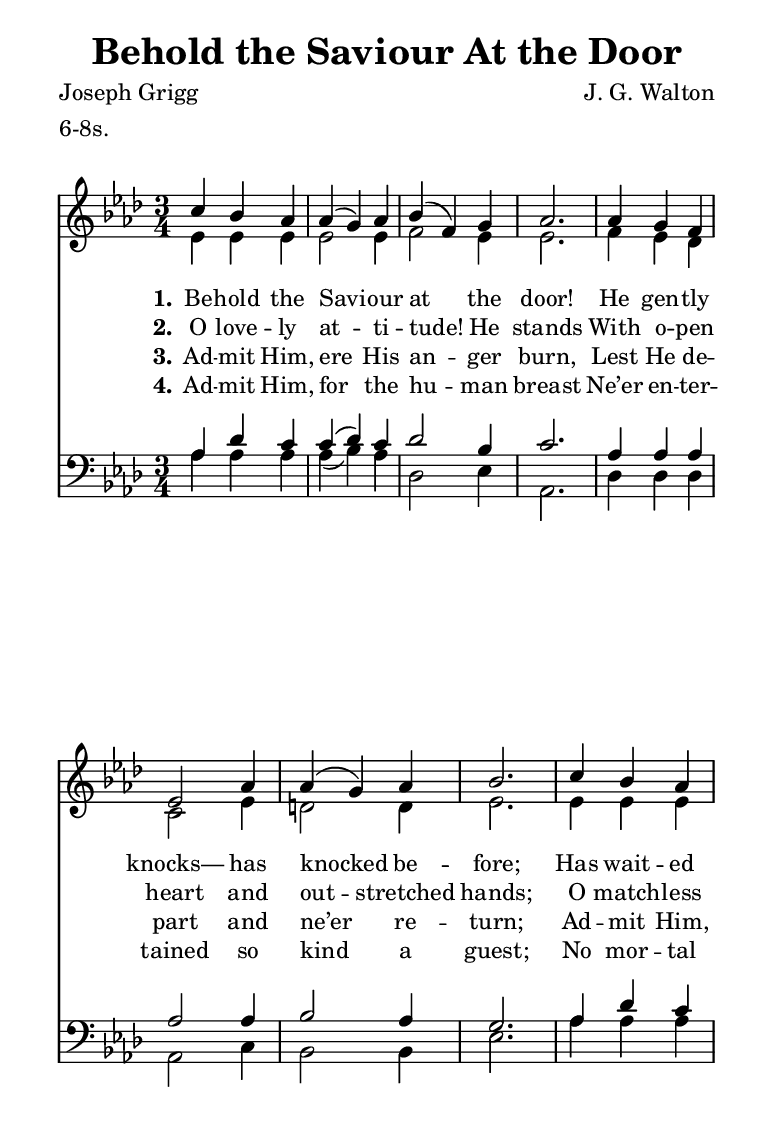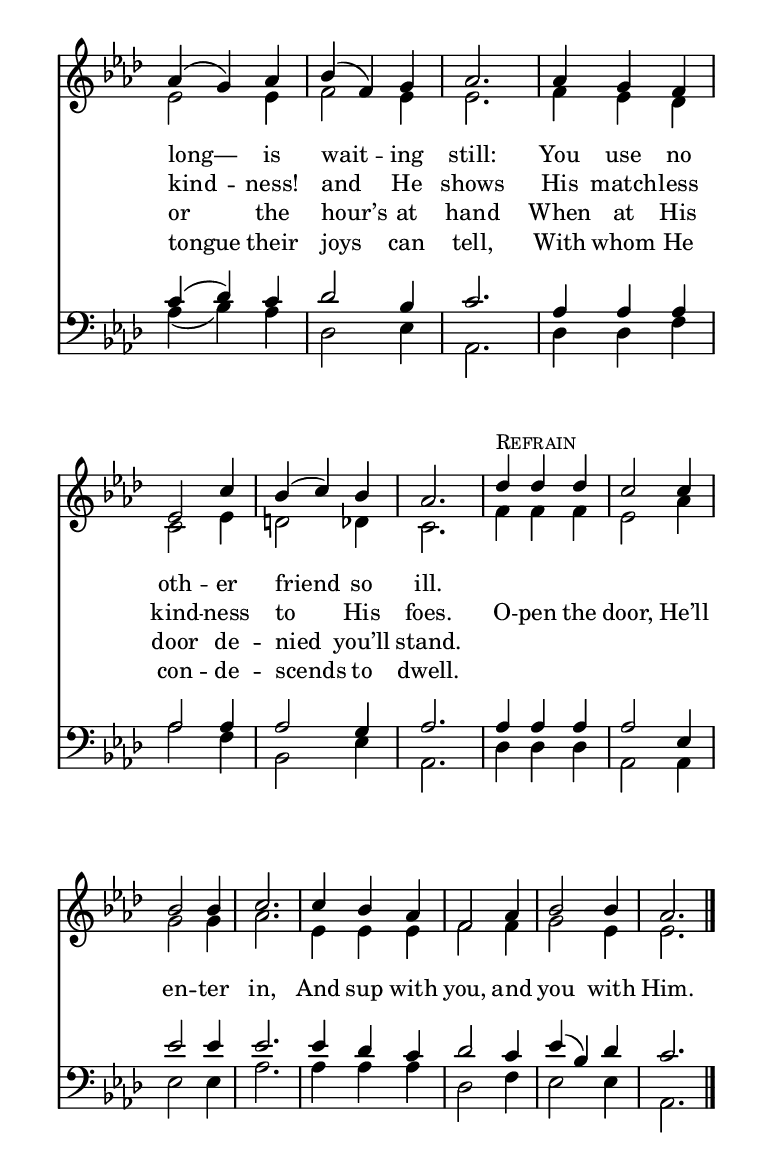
\include "common/global.ily"
\paper {
  \include "common/paper.ily"
  system-count = #(cond (is-eogsized 4) (#t #f))
}

\header{
  hymnnumber = "4"
  title = "Behold the Saviour At the Door"
  tunename = "St. Catherine"
  meter = "6-8s."
  poet = "Joseph Grigg"
  composer = "J. G. Walton"
  %copyright = ""
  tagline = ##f
}

patternA = { c4 c4 c4 | c4( c4) c4 | c4( c4) c4 | c2. \break } % Soprano 1
patternB = { c4 c4 c4 | c2      c4 | c4( c4) c4 | c2. \break } % Soprano 2
patternC = { c4 c4 c4 | c2      c4 | c2      c4 | c2. \break } % Alto 1 & Tenor / Bass 2
patternD = { c4 c4 c4 | c2      c4 | c2      c4 | c2. \break } % Alto 2
patternE = { c4 c4 c4 | c4( c4) c4 | c2      c4 | c2. \break } % Tenor / Bass 1

patternR = { c4 c4 c4 | c2      c4 | c2      c4 | c2. \break } % Soprano / Alto / Bass Refrain
patternS = { c4 c4 c4 | c2      c4 | c4( c4) c4 | c2. \break } % Tenor Refrain

global = {
  \include "common/overrides.ily"
  %\autoBeamOff
  \override Staff.TimeSignature.style = #'() \time 3/4
  \once \override Score.MetronomeMark.transparent = ##t
  \tempo 4 = 96
  \key aes \major
  %\partial 4.
}

notesSoprano = {
\global
\relative c'' {

  \changePitch \patternA { c bes aes   | aes g aes | bes f g   | aes }
  \changePitch \patternB { aes g f     | ees aes   | aes g aes | bes }
  \changePitch \patternA { c bes aes   | aes g aes | bes f g   | aes }
  \changePitch \patternB { aes g f     | ees c'    | bes c bes | aes }

  << s^\markup { \small \caps "Refrain" }
  \changePitch \patternR { des des des | c c       | bes bes   | c   } >>
  \changePitch \patternR { c bes aes   | f aes     | bes bes   | aes }
  \bar "|."

}
}

notesAlto = {
\global
\relative e' {

  \changePitch \patternC { ees ees ees | ees ees | f ees | ees }
  \changePitch \patternD { f ees des   | c ees   | d d   | ees }
  \changePitch \patternC { ees ees ees | ees ees | f ees | ees }
  \changePitch \patternD { f ees des   | c ees   | d des | c   }

  \changePitch \patternR { f f f       | ees aes | g g   | aes }
  \changePitch \patternR { ees ees ees | f f     | g ees | ees }

}
}

notesTenor = {
\global
\relative a {

  \changePitch \patternE { aes des c   | c des c | des bes     | c   }
  \changePitch \patternC { aes aes aes | aes aes | bes aes     | g   }
  \changePitch \patternE { aes des c   | c des c | des bes     | c   }
  \changePitch \patternC { aes aes aes | aes aes | aes g       | aes }

  \changePitch \patternR { aes aes aes | aes ees | ees' ees    | ees }
  \changePitch \patternS { ees des c   | des c   | ees bes des | c   }

}
}

notesBass = {
\global
\relative f {

  \changePitch \patternE { aes aes aes | aes bes aes | des, ees | aes, }
  \changePitch \patternC { des des des | aes c       | bes bes  | ees  }
  \changePitch \patternE { aes aes aes | aes bes aes | des, ees | aes, }
  \changePitch \patternC { des des f   | aes f       | bes, ees | aes, }

  \changePitch \patternR { des des des | aes aes     | ees' ees | aes  }
  \changePitch \patternR { aes aes aes | des, f      | ees ees  | aes, }

}
}

Refrain = \lyricmode {

  O -- pen the door, He’ll en -- ter in,
  And sup with you, and you with Him.

}

wordsA = \lyricmode {
\set stanza = "1."

  Be -- hold the Sav -- iour at the door!
  He gen -- tly knocks— has knocked be -- fore;
  Has wait -- ed long— is wait -- ing still:
  You use no oth -- er friend so ill.

}

wordsB = \lyricmode {
\set stanza = "2."

  O love -- ly at -- ti -- tude! He stands
  With o -- pen heart and out -- stretched hands;
  O match -- less kind -- ness! and He shows
  His match -- less kind -- ness to His foes.
  \Refrain
}

wordsC = \lyricmode {
\set stanza = "3."

  Ad -- mit Him, ere His an -- ger burn,
  Lest He de -- part and ne’er re -- turn;
  Ad -- mit Him, or the hour’s at hand
  When at His door de -- nied you’ll stand.

}

wordsD = \lyricmode {
\set stanza = "4."

  Ad -- mit Him, for the hu -- man breast
  Ne’er en -- ter -- tained so kind a guest;
  No mor -- tal tongue their joys can tell,
  With whom He con -- de -- scends to dwell.

}


\score {
  \context ChoirStaff <<
    \context Staff = upper <<
      \set ChoirStaff.systemStartDelimiter = #'SystemStartBar
      \context Voice  = sopranos { \voiceOne << \notesSoprano >> }
      \context Voice  = altos { \voiceTwo << \notesAlto >> }
      \context Lyrics = one   \lyricsto sopranos \wordsA
      \context Lyrics = two   \lyricsto sopranos \wordsB
      \context Lyrics = three \lyricsto sopranos \wordsC
      \context Lyrics = four  \lyricsto sopranos \wordsD
    >>
    \context Staff = men <<
      \clef bass
      \context Voice  = tenors { \voiceOne << \notesTenor >> }
      \context Voice  = basses { \voiceTwo << \notesBass >> }
    >>
  >>
  \layout {
    \include "common/layout.ily"
  }
  \midi{
    \include "common/midi.ily"
  }
}

\version "2.18.0"  % necessary for upgrading to future LilyPond versions.

% vi:set et ts=2 sw=2 ai nocindent syntax=lilypond:
